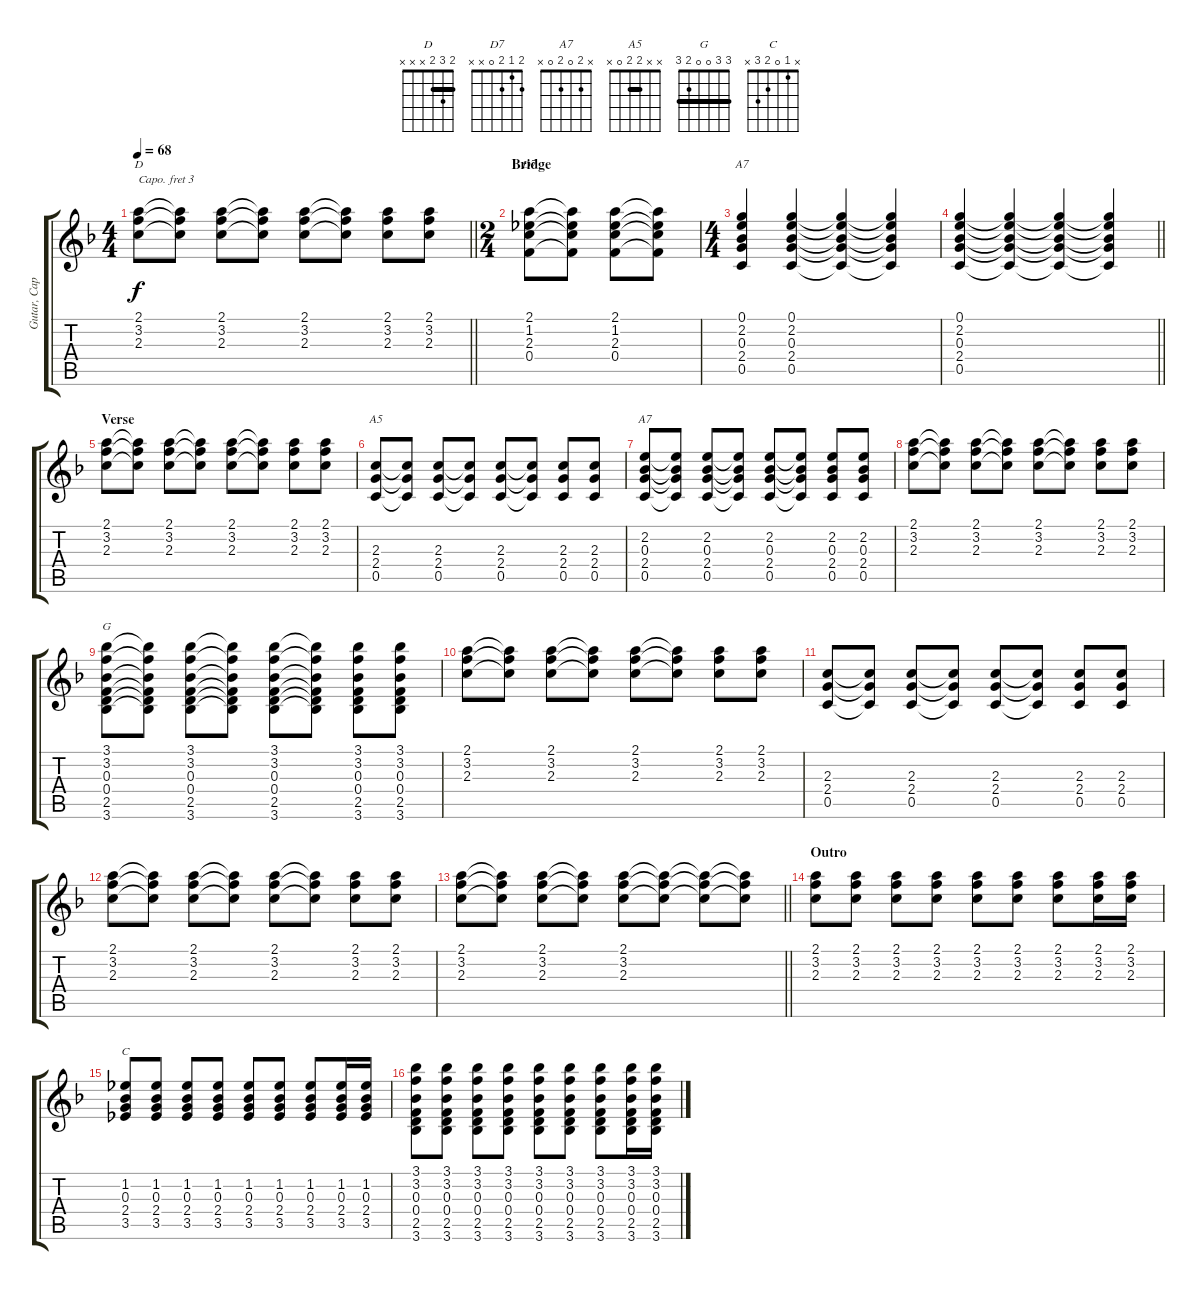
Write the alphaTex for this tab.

\track ("Gutar, Capo" "Gutar, Cap") {instrument acousticguitarsteel}
\staff {score tabs}
\capo 3
\tuning (E4 B3 G3 D3 A2 E2) {hide}
\chord ("D" 2 3 2 x x x) {barre 2}
\chord ("D7" 2 1 2 0 x x)
\chord ("A7" 0 2 0 2 0 x)
\chord ("A5" x x 2 2 0 x) {barre 2}
\chord ("A7" x 2 0 2 0 x)
\chord ("G" 3 3 0 0 2 3) {barre 3}
\chord ("C" x 1 0 2 3 x)
\ts (4 4)
\tempo 68
\clef g2
\barLineRight lightlight
\ks f
(2.1 3.2 2.3).8{ch "D" dy f} (2.1{t} 3.2{t} 2.3{t}).8 (2.1 3.2 2.3).8 (2.1{t} 3.2{t} 2.3{t}).8 (2.1 3.2 2.3).8 (2.1{t} 3.2{t} 2.3{t}).8 (2.1 3.2 2.3).8 (2.1 3.2 2.3).8 |
\ts (2 4)
\section ("" "Bridge")
(2.1 1.2 2.3 0.4).8{ch "D7"} (2.1{t} 1.2{t} 2.3{t} 0.4{t}).8 (2.1 1.2 2.3 0.4).8 (2.1{t} 1.2{t} 2.3{t} 0.4{t}).8 |
\ts (4 4)
(0.1 2.2 0.3 2.4 0.5).4{ch "A7"} (0.1 2.2 0.3 2.4 0.5).4 (0.1{t} 2.2{t} 0.3{t} 2.4{t} 0.5{t}).4 (0.1{t} 2.2{t} 0.3{t} 2.4{t} 0.5{t}).4 |
\barLineRight lightlight
(0.1 2.2 0.3 2.4 0.5).4 (0.1{t} 2.2{t} 0.3{t} 2.4{t} 0.5{t}).4 (0.1{t} 2.2{t} 0.3{t} 2.4{t} 0.5{t}).4 (0.1{t} 2.2{t} 0.3{t} 2.4{t} 0.5{t}).4 |
\section ("" "Verse")
(2.1 3.2 2.3).8 (2.1{t} 3.2{t} 2.3{t}).8 (2.1 3.2 2.3).8 (2.1{t} 3.2{t} 2.3{t}).8 (2.1 3.2 2.3).8 (2.1{t} 3.2{t} 2.3{t}).8 (2.1 3.2 2.3).8 (2.1 3.2 2.3).8 |
(2.3 2.4 0.5).8{ch "A5"} (2.3{t} 2.4{t} 0.5{t}).8 (2.3 2.4 0.5).8 (2.3{t} 2.4{t} 0.5{t}).8 (2.3 2.4 0.5).8 (2.3{t} 2.4{t} 0.5{t}).8 (2.3 2.4 0.5).8 (2.3 2.4 0.5).8 |
(2.2 0.3 2.4 0.5).8{ch "A7"} (2.2{t} 0.3{t} 2.4{t} 0.5{t}).8 (2.2 0.3 2.4 0.5).8 (2.2{t} 0.3{t} 2.4{t} 0.5{t}).8 (2.2 0.3 2.4 0.5).8 (2.2{t} 0.3{t} 2.4{t} 0.5{t}).8 (2.2 0.3 2.4 0.5).8 (2.2 0.3 2.4 0.5).8 |
(2.1 3.2 2.3).8 (2.1{t} 3.2{t} 2.3{t}).8 (2.1 3.2 2.3).8 (2.1{t} 3.2{t} 2.3{t}).8 (2.1 3.2 2.3).8 (2.1{t} 3.2{t} 2.3{t}).8 (2.1 3.2 2.3).8 (2.1 3.2 2.3).8 |
(3.1 3.2 0.3 0.4 2.5 3.6).8{ch "G"} (3.1{t} 3.2{t} 0.3{t} 0.4{t} 2.5{t} 3.6{t}).8 (3.1 3.2 0.3 0.4 2.5 3.6).8 (3.1{t} 3.2{t} 0.3{t} 0.4{t} 2.5{t} 3.6{t}).8 (3.1 3.2 0.3 0.4 2.5 3.6).8 (3.1{t} 3.2{t} 0.3{t} 0.4{t} 2.5{t} 3.6{t}).8 (3.1 3.2 0.3 0.4 2.5 3.6).8 (3.1 3.2 0.3 0.4 2.5 3.6).8 |
(2.1 3.2 2.3).8 (2.1{t} 3.2{t} 2.3{t}).8 (2.1 3.2 2.3).8 (2.1{t} 3.2{t} 2.3{t}).8 (2.1 3.2 2.3).8 (2.1{t} 3.2{t} 2.3{t}).8 (2.1 3.2 2.3).8 (2.1 3.2 2.3).8 |
(2.3 2.4 0.5).8 (2.3{t} 2.4{t} 0.5{t}).8 (2.3 2.4 0.5).8 (2.3{t} 2.4{t} 0.5{t}).8 (2.3 2.4 0.5).8 (2.3{t} 2.4{t} 0.5{t}).8 (2.3 2.4 0.5).8 (2.3 2.4 0.5).8 |
(2.1 3.2 2.3).8 (2.1{t} 3.2{t} 2.3{t}).8 (2.1 3.2 2.3).8 (2.1{t} 3.2{t} 2.3{t}).8 (2.1 3.2 2.3).8 (2.1{t} 3.2{t} 2.3{t}).8 (2.1 3.2 2.3).8 (2.1 3.2 2.3).8 |
\barLineRight lightlight
(2.1 3.2 2.3).8 (2.1{t} 3.2{t} 2.3{t}).8 (2.1 3.2 2.3).8 (2.1{t} 3.2{t} 2.3{t}).8 (2.1 3.2 2.3).8 (2.1{t} 3.2{t} 2.3{t}).8 (2.1{t} 3.2{t} 2.3{t}).8 (2.1{t} 3.2{t} 2.3{t}).8 |
\section ("" "Outro")
(2.1 3.2 2.3).8 (2.1 3.2 2.3).8 (2.1 3.2 2.3).8 (2.1 3.2 2.3).8 (2.1 3.2 2.3).8 (2.1 3.2 2.3).8 (2.1 3.2 2.3).8 (2.1 3.2 2.3).16 (2.1 3.2 2.3).16 |
(1.2 0.3 2.4 3.5).8{ch "C"} (1.2 0.3 2.4 3.5).8 (1.2 0.3 2.4 3.5).8 (1.2 0.3 2.4 3.5).8 (1.2 0.3 2.4 3.5).8 (1.2 0.3 2.4 3.5).8 (1.2 0.3 2.4 3.5).8 (1.2 0.3 2.4 3.5).16 (1.2 0.3 2.4 3.5).16 |
(3.1 3.2 0.3 0.4 2.5 3.6).8 (3.1 3.2 0.3 0.4 2.5 3.6).8 (3.1 3.2 0.3 0.4 2.5 3.6).8 (3.1 3.2 0.3 0.4 2.5 3.6).8 (3.1 3.2 0.3 0.4 2.5 3.6).8 (3.1 3.2 0.3 0.4 2.5 3.6).8 (3.1 3.2 0.3 0.4 2.5 3.6).8 (3.1 3.2 0.3 0.4 2.5 3.6).16 (3.1 3.2 0.3 0.4 2.5 3.6).16
